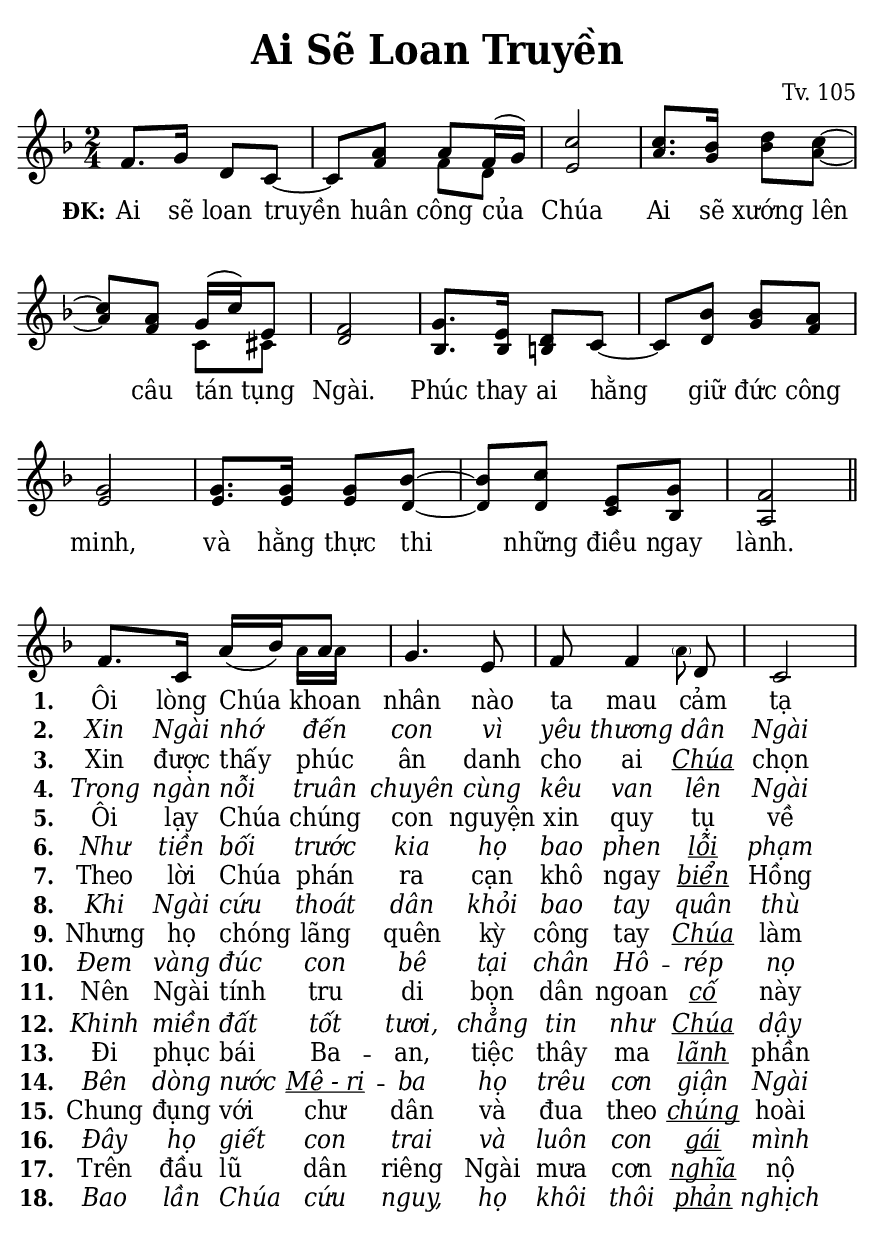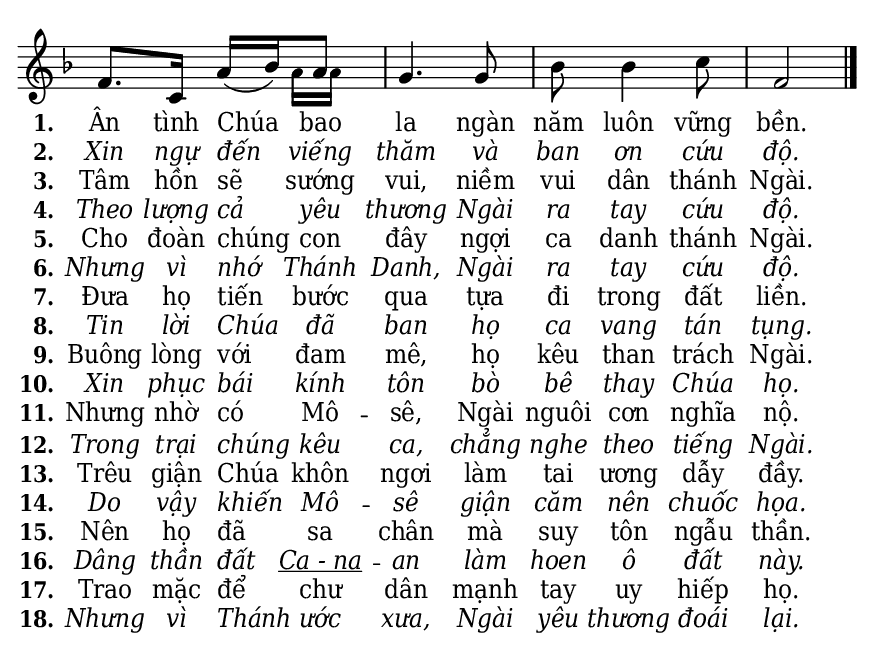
% Cài đặt chung\
\version "2.22.1"
\include "english.ly"

\header {
  title = \markup { \fontsize #1 "Ai Sẽ Loan Truyền" }
  composer = "Tv. 105"
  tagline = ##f
}

% mã nguồn cho những chức năng chưa hỗ trợ trong phiên bản lilypond hiện tại
% cung cấp bởi cộng đồng lilypond khi gửi email đến lilypond-user@gnu.org
% Đổi kích thước nốt cho bè phụ
notBePhu =
#(define-music-function (font-size music) (number? ly:music?)
   (for-some-music
     (lambda (m)
       (if (music-is-of-type? m 'rhythmic-event)
           (begin
             (set! (ly:music-property m 'tweaks)
                   (cons `(font-size . ,font-size)
                         (ly:music-property m 'tweaks)))
             #t)
           #f))
     music)
   music)

% in số phiên khúc trên mỗi dòng
#(define (add-grob-definition grob-name grob-entry)
     (set! all-grob-descriptions
           (cons ((@@ (lily) completize-grob-entry)
                  (cons grob-name grob-entry))
                 all-grob-descriptions)))

#(add-grob-definition
    'StanzaNumberSpanner
    `((direction . ,LEFT)
      (font-series . bold)
      (padding . 1.0)
      (side-axis . ,X)
      (stencil . ,ly:text-interface::print)
      (X-offset . ,ly:side-position-interface::x-aligned-side)
      (Y-extent . ,grob::always-Y-extent-from-stencil)
      (meta . ((class . Spanner)
               (interfaces . (font-interface
                              side-position-interface
                              stanza-number-interface
                              text-interface))))))

\layout {
    \context {
      \Global
      \grobdescriptions #all-grob-descriptions
    }
    \context {
      \Score
      \remove Stanza_number_align_engraver
      \consists
        #(lambda (context)
           (let ((texts '())
                 (syllables '()))
             (make-engraver
              (acknowledgers
               ((stanza-number-interface engraver grob source-engraver)
                  (set! texts (cons grob texts)))
               ((lyric-syllable-interface engraver grob source-engraver)
                  (set! syllables (cons grob syllables))))
              ((stop-translation-timestep engraver)
                 (for-each
                  (lambda (text)
                    (for-each
                     (lambda (syllable)
                       (ly:pointer-group-interface::add-grob
                        text
                        'side-support-elements
                        syllable))
                     syllables))
                  texts)
                 (set! syllables '())))))
    }
    \context {
      \Lyrics
      \remove Stanza_number_engraver
      \consists
        #(lambda (context)
           (let ((text #f)
                 (last-stanza #f))
             (make-engraver
              ((process-music engraver)
                 (let ((stanza (ly:context-property context 'stanza #f)))
                   (if (and stanza (not (equal? stanza last-stanza)))
                       (let ((column (ly:context-property context
'currentCommandColumn)))
                         (set! last-stanza stanza)
                         (if text
                             (ly:spanner-set-bound! text RIGHT column))
                         (set! text (ly:engraver-make-grob engraver
'StanzaNumberSpanner '()))
                         (ly:grob-set-property! text 'text stanza)
                         (ly:spanner-set-bound! text LEFT column)))))
              ((finalize engraver)
                 (if text
                     (let ((column (ly:context-property context
'currentCommandColumn)))
                       (ly:spanner-set-bound! text RIGHT column)))))))
      \override StanzaNumberSpanner.horizon-padding = 10000
    }
}

stanzaReminderOff =
  \temporary \override StanzaNumberSpanner.after-line-breaking =
     #(lambda (grob)
        ;; Can be replaced with (not (first-broken-spanner? grob)) in 2.23.
        (if (let ((siblings (ly:spanner-broken-into (ly:grob-original grob))))
              (and (pair? siblings)
                   (not (eq? grob (car siblings)))))
            (ly:grob-suicide! grob)))

stanzaReminderOn = \undo \stanzaReminderOff
% kết thúc mã nguồn

% Nhạc phiên khúc
nhacPhienKhucSop = \relative c' {
  \autoPageBreaksOff
  f8. g16 d8 c ~ |
  c a' a f16 (g) |
  c2 |
  c8. bf16 d8 c ~ |
  c a g16 (c) e,8 |
  f2 |
  g8. e16 d8 c ~ |
  c bf' bf a |
  g2 |
  g8. g16 g8 bf ~ |
  bf c e, g |
  f2 \bar "||" \break
  
  f8. c16 a' (bf)
  <<
    {
      \voiceOne
      a8
    }
    \new Voice = "splitpart" {
      \voiceTwo
      \tiny
      \once \override NoteColumn.force-hshift = #-2
      a16
      \once \override NoteColumn.force-hshift = #-2
      a
    }
  >>
  \oneVoice
  g4. e8 |
  f f4
  <<
    {
      \voiceOne
      d8
    }
    \new Voice = "splitpart" {
      \voiceTwo
      \tiny
      \once \override NoteColumn.force-hshift = #-1.5
      \parenthesize
      a'
    }
  >>
  \oneVoice
  c,2 |
  
  \pageBreak
  
  f8. c16 a' (bf)
  <<
    {
      \voiceOne
      a8
    }
    \new Voice = "splitpart" {
      \voiceTwo
      \tiny
      \once \override NoteColumn.force-hshift = #-2
      a16
      \once \override NoteColumn.force-hshift = #-2
      a
    }
  >>
  \oneVoice
  g4. g8 |
  bf bf4 c8 |
  f,2 \bar "|."
}

nhacPhienKhucAlto = \relative c' {
  f8. g16 d8 c ~ |
  c f f [d] |
  e2 |
  a8. g16 bf8 a ~ |
  a f c [cs] |
  d2 |
  bf8. bf16 b!8 c ~ |
  c d g f |
  e2 |
  e8. e16 e8 d ~ |
  d d c bf |
  a2
}

% Lời phiên khúc
loiPhienKhucSop = \lyrics {
  \stanzaReminderOff
  \set stanza = "ĐK:"
  Ai sẽ loan truyền huân công của Chúa
  Ai sẽ xướng lên câu tán tụng Ngài.
  Phúc thay ai hằng giữ đức công minh,
  và hằng thực thi những điều ngay lành.
  \stanzaReminderOn
  <<
    {
      \set stanza = "1."
      Ôi lòng Chúa khoan nhân
      nào ta mau cảm tạ
      Ân tình Chúa bao la
      ngàn năm luôn vững bền.
    }
    \new Lyrics {
	    \set associatedVoice = "beSop"
	    \set stanza = "2."
      \override Lyrics.LyricText.font-shape = #'italic
	    Xin Ngài nhớ đến con
	    vì yêu thương dân Ngài
	    Xin ngự đến viếng thăm
	    và ban ơn cứu độ.
    }
    \new Lyrics {
	    \set associatedVoice = "beSop"
	    \set stanza = "3."
	    Xin được thấy phúc ân
	    danh cho ai
	    \markup { \underline \italic "Chúa" }
	    chọn
	    Tâm hồn sẽ sướng vui,
	    niềm vui dân thánh Ngài.
    }
    \new Lyrics {
	    \set associatedVoice = "beSop"
      \set stanza = "4."
      \override Lyrics.LyricText.font-shape = #'italic
      Trong ngàn nỗi truân chuyên
      cùng kêu van lên Ngài
      Theo lượng cả yêu thương
      Ngài ra tay cứu độ.
    }
    \new Lyrics {
	    \set associatedVoice = "beSop"
	    \set stanza = "5."
	    Ôi lạy Chúa chúng con
	    nguyện xin quy tụ về
	    Cho đoàn chúng con đây
	    ngợi ca danh thánh Ngài.
    }
    \new Lyrics {
	    \set associatedVoice = "beSop"
	    \set stanza = "6."
      \override Lyrics.LyricText.font-shape = #'italic
	    Như tiền bối trước kia
	    họ bao phen \markup { \italic \underline "lỗi" } phạm
	    Nhưng vì nhớ Thánh Danh,
	    Ngài ra tay cứu độ.
    }
    \new Lyrics {
	    \set associatedVoice = "beSop"
      \set stanza = "7."
      Theo lời Chúa phán ra
      cạn khô ngay \markup { \italic \underline "biển" } Hồng
      Đưa họ tiến bước qua
      tựa đi trong đất liền.
    }
    \new Lyrics {
	    \set associatedVoice = "beSop"
	    \set stanza = "8."
      \override Lyrics.LyricText.font-shape = #'italic
	    Khi Ngài cứu thoát dân
	    khỏi bao tay quân thù
	    Tin lời Chúa đã ban
	    họ ca vang tán tụng.
    }
    \new Lyrics {
	    \set associatedVoice = "beSop"
	    \set stanza = "9."
	    Nhưng họ chóng lãng quên
	    kỳ công tay \markup { \italic \underline "Chúa" } làm
	    Buông lòng với đam mê,
	    họ kêu than trách Ngài.
    }
    \new Lyrics {
	    \set associatedVoice = "beSop"
      \set stanza = "10."
      \override Lyrics.LyricText.font-shape = #'italic
      Đem vàng đúc con bê
      tại chân Hô -- rép nọ
      Xin phục bái kính tôn
      bò bê thay Chúa họ.
    }
    \new Lyrics {
	    \set associatedVoice = "beSop"
	    \set stanza = "11."
	    Nên Ngài tính tru di
	    bọn dân ngoan \markup { \italic \underline "cố" } này
	    Nhưng nhờ có Mô -- sê,
	    Ngài nguôi cơn nghĩa nộ.
    }
    \new Lyrics {
	    \set associatedVoice = "beSop"
	    \set stanza = "12."
      \override Lyrics.LyricText.font-shape = #'italic
	    Khinh miền đất tốt tươi,
	    chẳng tin như \markup { \italic \underline "Chúa" } dậy
	    Trong trại chúng kêu ca,
	    chẳng nghe theo tiếng Ngài.
    }
    \new Lyrics {
	    \set associatedVoice = "beSop"
      \set stanza = "13."
      Đi phục bái Ba -- an,
      tiệc thây ma \markup { \italic \underline "lãnh" } phần
      Trêu giận Chúa khôn ngơi
      làm tai ương dẫy đầy.
    }
    \new Lyrics {
	    \set associatedVoice = "beSop"
	    \set stanza = "14."
      \override Lyrics.LyricText.font-shape = #'italic
	    Bên dòng nước
	    \markup { \italic \underline "Mê - ri" } -- ba
	    họ trêu cơn giận Ngài
	    Do vậy khiến Mô -- sê
	    giận căm nên chuốc họa.
    }
    \new Lyrics {
	    \set associatedVoice = "beSop"
	    \set stanza = "15."
	    Chung đụng với chư dân
	    và đua theo \markup { \italic \underline "chúng" } hoài
	    Nên họ đã sa chân
	    mà suy tôn ngẫu thần.
    }
    \new Lyrics {
	    \set associatedVoice = "beSop"
      \set stanza = "16."
      \override Lyrics.LyricText.font-shape = #'italic
      Đây họ giết con trai
      và luôn con \markup { \italic \underline "gái" } mình
      Dâng thần đất
      \markup { \italic \underline "Ca - na" } -- an
      làm hoen ô đất này.
    }
    \new Lyrics {
	    \set associatedVoice = "beSop"
	    \set stanza = "17."
	    Trên đầu lũ dân riêng
	    Ngài mưa cơn \markup { \italic \underline "nghĩa" } nộ
	    Trao mặc để chư dân
	    mạnh tay uy hiếp họ.
    }
    \new Lyrics {
	    \set associatedVoice = "beSop"
	    \set stanza = "18."
      \override Lyrics.LyricText.font-shape = #'italic
	    Bao lần Chúa cứu nguy,
	    họ khôi thôi \markup { \italic \underline "phản" } nghịch
	    Nhưng vì Thánh ước xưa,
	    Ngài yêu thương đoái lại.
    }
  >>
}

% Dàn trang
\paper {
  #(set-paper-size "a5")
  top-margin = 3\mm
  bottom-margin = 3\mm
  left-margin = 3\mm
  right-margin = 3\mm
  indent = #0
  #(define fonts
	 (make-pango-font-tree "Deja Vu Serif Condensed"
	 		       "Deja Vu Serif Condensed"
			       "Deja Vu Serif Condensed"
			       (/ 20 20)))
  print-page-number = ##f
}

TongNhip = {
  \key f \major \time 2/4
  \set Timing.beamExceptions = #'()
  \set Timing.baseMoment = #(ly:make-moment 1/4)
}

\score {
  \new ChoirStaff <<
    \new Staff \with {
        \consists "Merge_rests_engraver"
        printPartCombineTexts = ##f
      }
      <<
      \new Voice \TongNhip \partCombine 
        \nhacPhienKhucSop
        \notBePhu -1 { \nhacPhienKhucAlto }
      \new NullVoice = beSop \nhacPhienKhucSop
      \new Lyrics \lyricsto beSop \loiPhienKhucSop
      >>
  >>
  \layout {
    \override Lyrics.LyricSpace.minimum-distance = #0.8
    \override Score.BarNumber.break-visibility = ##(#f #f #f)
    \override Score.SpacingSpanner.uniform-stretching = ##t
  } 
}
